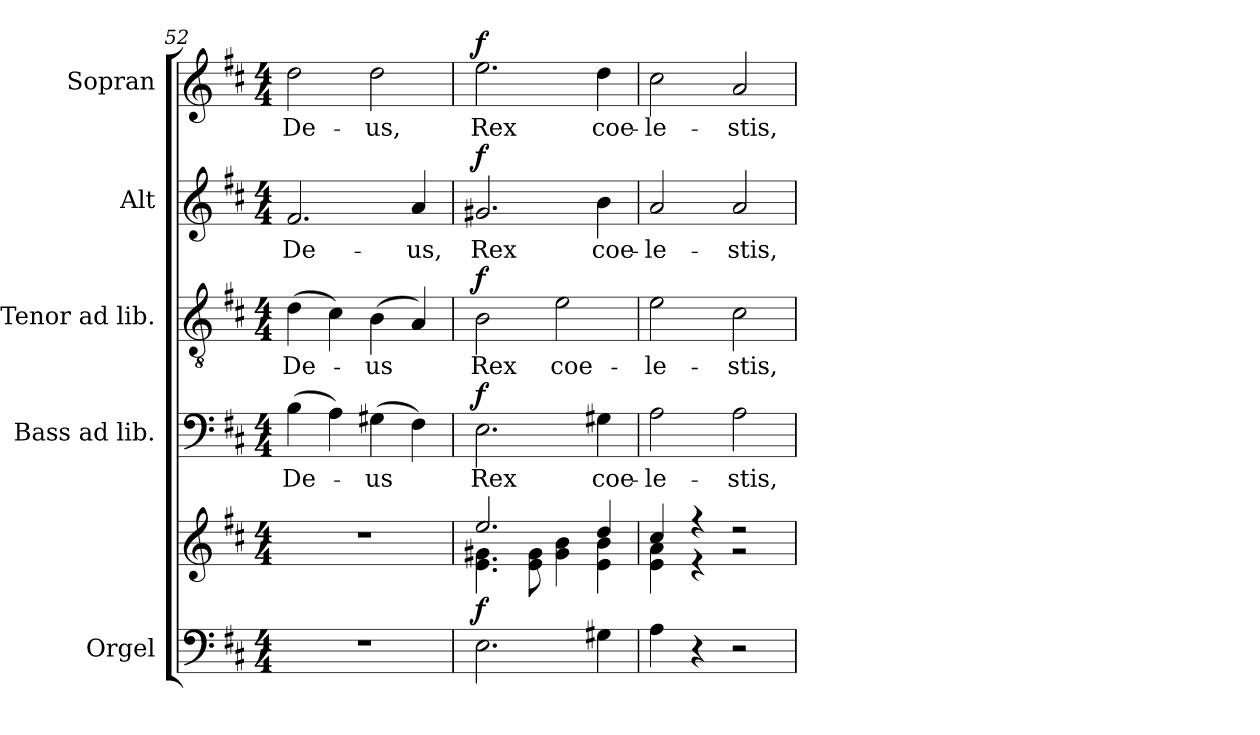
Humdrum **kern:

**kern	**kern	**dynam	**kern	**text	**dynam	**kern	**text	**dynam	**kern	**text	**dynam	**kern	**text	**dynam
*part5	*part5	*part5	*part4	*part4	*part4	*part3	*part3	*part3	*part2	*part2	*part2	*part1	*part1	*part1
*staff6	*staff5	*staff5/6	*staff4	*staff4	*staff4	*staff3	*staff3	*staff3	*staff2	*staff2	*staff2	*staff1	*staff1	*staff1
*I"Orgel	*	*	*I"Bass ad lib.	*	*	*I"Tenor ad lib.	*	*	*I"Alt	*	*	*I"Sopran	*	*
*I'Org.	*	*	*I'B.	*	*	*I'T.	*	*	*I'A.	*	*	*I'S.	*	*
*clefF4	*clefG2	*	*clefF4	*	*	*clefGv2	*	*	*clefG2	*	*	*clefG2	*	*
*k[f#c#]	*k[f#c#]	*	*k[f#c#]	*	*	*k[f#c#]	*	*	*k[f#c#]	*	*	*k[f#c#]	*	*
*D:	*D:	*	*D:	*	*	*D:	*	*	*D:	*	*	*D:	*	*
*M4/4	*M4/4	*	*M4/4	*	*	*M4/4	*	*	*M4/4	*	*	*M4/4	*	*
=52	=52	=52	=52	=52	=52	=52	=52	=52	=52	=52	=52	=52	=52	=52
!	!	!	!	!LO:LY:b	!	!	!LO:LY:b	!	!	!LO:LY:b	!	!	!LO:LY:b	!
1r	1r	.	(>4B\	De-	.	(>4d\	De-	.	2.f#/	De-	.	2dd\	De-	.
.	.	.	4A\)	.	.	4c#\)	.	.	.	.	.	.	.	.
!	!	!	!	!LO:LY:b	!	!	!LO:LY:b	!	!	!	!	!	!LO:LY:b	!
.	.	.	(>4G#X\	-us	.	(>4B\	-us	.	.	.	.	2dd\	-us,	.
!	!	!	!	!	!	!	!	!	!	!LO:LY:b	!	!	!	!
.	.	.	4F#\)	.	.	4A/)	.	.	4a/	-us,	.	.	.	.
=53	=53	=53	=53	=53	=53	=53	=53	=53	=53	=53	=53	=53	=53	=53
*	*^	*	*	*	*	*	*	*	*	*	*	*	*	*
!	!	!	!LO:DY:b	!	!LO:LY:b	!LO:DY:a	!	!LO:LY:b	!LO:DY:a	!	!LO:LY:b	!LO:DY:a	!	!LO:LY:b	!LO:DY:a
2.E\	2.ee/	4.e\ 4.g#X\	f	2.E\	Rex	f	2B\	Rex	f	2.g#X/	Rex	f	2.ee\	Rex	f
.	.	8e\ 8g#\	.	.	.	.	.	.	.	.	.	.	.	.	.
!	!	!	!	!	!	!	!	!LO:LY:b	!	!	!	!	!	!	!
.	.	4g#\ 4b\	.	.	.	.	2e\	coe-	.	.	.	.	.	.	.
!	!	!	!	!	!LO:LY:b	!	!	!	!	!	!LO:LY:b	!	!	!LO:LY:b	!
4G#X\	4dd/	4e\ 4b\	.	4G#X\	coe-	.	.	.	.	4b\	coe-	.	4dd\	coe-	.
=54	=54	=54	=54	=54	=54	=54	=54	=54	=54	=54	=54	=54	=54	=54	=54
!	!	!	!	!	!LO:LY:b	!	!	!LO:LY:b	!	!	!LO:LY:b	!	!	!LO:LY:b	!
4A\	4cc#/	4e\ 4a\	.	2A\	-le-	.	2e\	-le-	.	2a/	-le-	.	2cc#\	-le-	.
4r	4r	4r	.	.	.	.	.	.	.	.	.	.	.	.	.
!	!	!	!	!	!LO:LY:b	!	!	!LO:LY:b	!	!	!LO:LY:b	!	!	!LO:LY:b	!
2r	2r	2r	.	2A\	-stis,	.	2c#\	-stis,	.	2a/	-stis,	.	2a/	-stis,	.
*	*v	*v	*	*	*	*	*	*	*	*	*	*	*	*	*
=	=	=	=	=	=	=	=	=	=	=	=	=	=	=
*-	*-	*-	*-	*-	*-	*-	*-	*-	*-	*-	*-	*-	*-	*-
